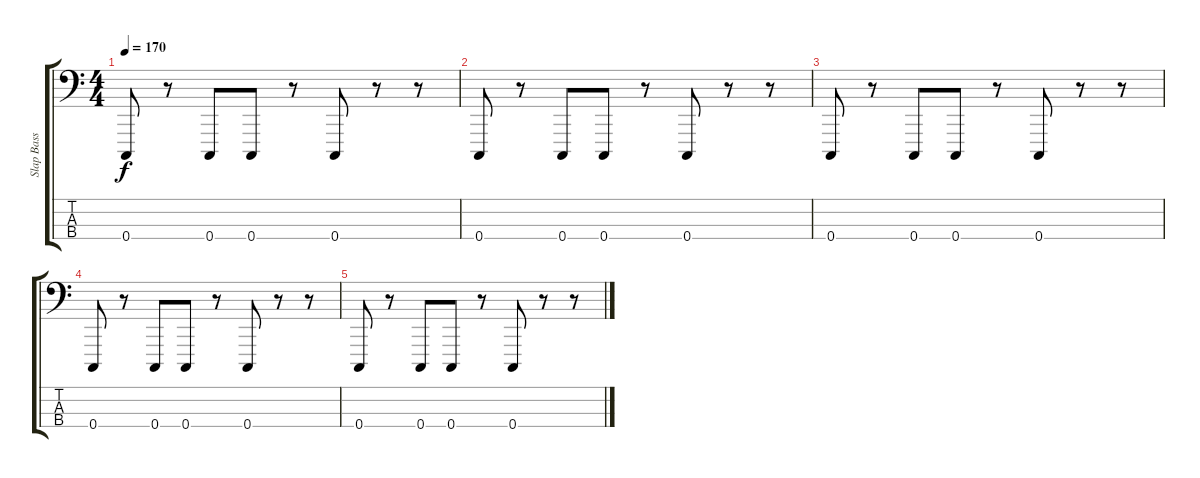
\track ("Slap Bass + Effects" "Slap Bass ") {instrument synthstrings1}
\staff {score tabs}
\tuning (Eb2 Bb1 F1 C1) {hide}
\ts (4 4)
\tempo 170
\clef f4
\ks c
0.4.8{dy f instrument synthstrings1} r.8 0.4.8 0.4.8 r.8 0.4.8 r.8 r.8 |
0.4.8 r.8 0.4.8 0.4.8 r.8 0.4.8 r.8 r.8 |
0.4.8 r.8 0.4.8 0.4.8 r.8 0.4.8 r.8 r.8 |
0.4.8 r.8 0.4.8 0.4.8 r.8 0.4.8 r.8 r.8 |
0.4.8 r.8 0.4.8 0.4.8 r.8 0.4.8 r.8 r.8
